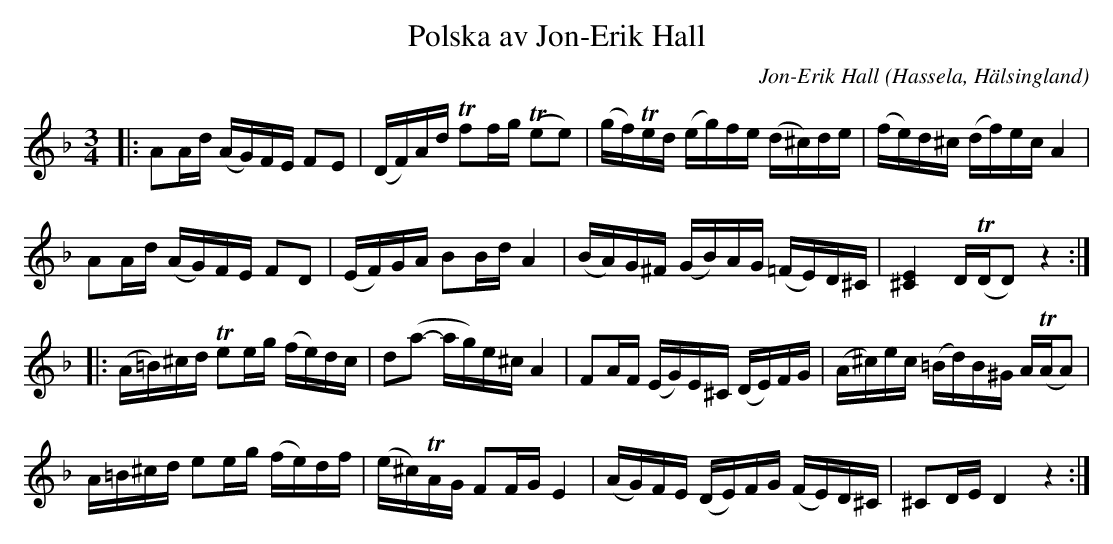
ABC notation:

X:1
T:Polska av Jon-Erik Hall
O:Hassela, Hälsingland
C:Jon-Erik Hall
M:3/4
L:1/16
K:Dm
|:A2Ad (AG)FE F2E2|(DF)Ad Tf2fg (Te2e2)|(gf)Ted (eg)fe (d^c)de|(fe)d^c (df)ec A4|
A2Ad (AG)FE F2D2|(EF)GA B2Bd A4|(BA)G^F (GB)AG (=FE)D^C|[E^C]4 D(TDD2) z4:|
|:(A=B)^cd Te2eg (fe)dc|d2(a2- ag)e^c A4|F2AF (EG)E^C (DE)FG|(A^c)ec (=Bd)B^G A(TAA2)|
A=B^cd e2eg (fe)df|(e^c)TAG F2FG E4|(AG)FE (DE)FG (FE)D^C|^C2DE D4 z4:|
